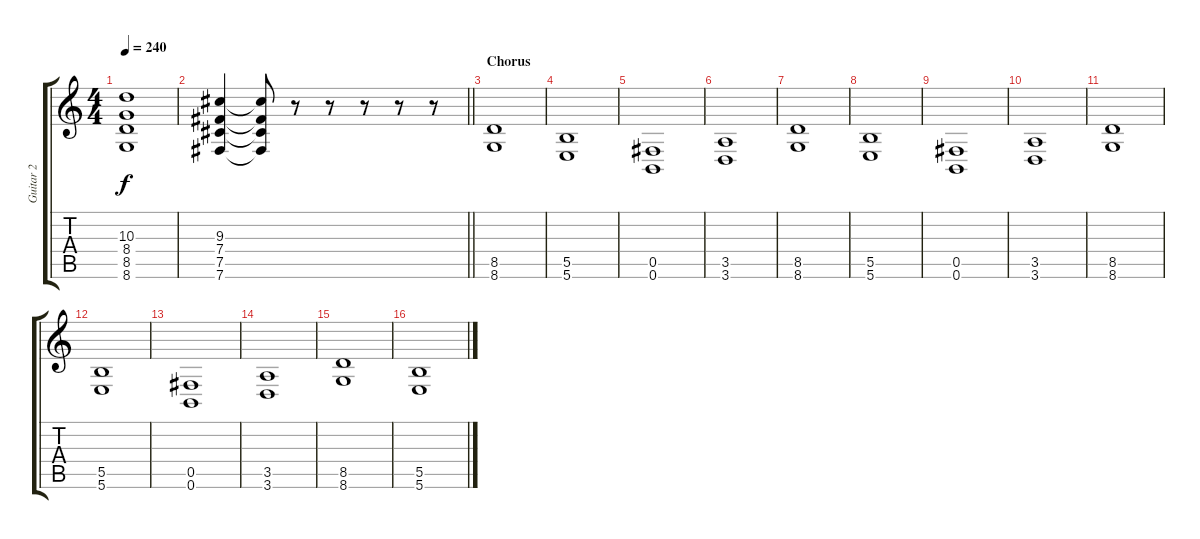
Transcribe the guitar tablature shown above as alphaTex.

\track ("Guitar 2" "Guitar 2") {instrument distortionguitar}
\staff {score tabs}
\tuning (Db4 Ab3 E3 B2 Gb2 B1) {hide}
\ts (4 4)
\tempo 240
\clef g2
\ks c
(10.3 8.4 8.5 8.6).1{dy f} |
\barLineRight lightlight
(9.3 7.4 7.5 7.6).4 (9.3{t} 7.4{t} 7.5{t} 7.6{t}).8 r.8 r.8 r.8 r.8 r.8 |
\section ("" "Chorus")
(8.5 8.6).1 |
(5.5 5.6).1 |
(0.5 0.6).1 |
(3.5 3.6).1 |
(8.5 8.6).1 |
(5.5 5.6).1 |
(0.5 0.6).1 |
(3.5 3.6).1 |
(8.5 8.6).1 |
(5.5 5.6).1 |
(0.5 0.6).1 |
(3.5 3.6).1 |
(8.5 8.6).1 |
(5.5 5.6).1
